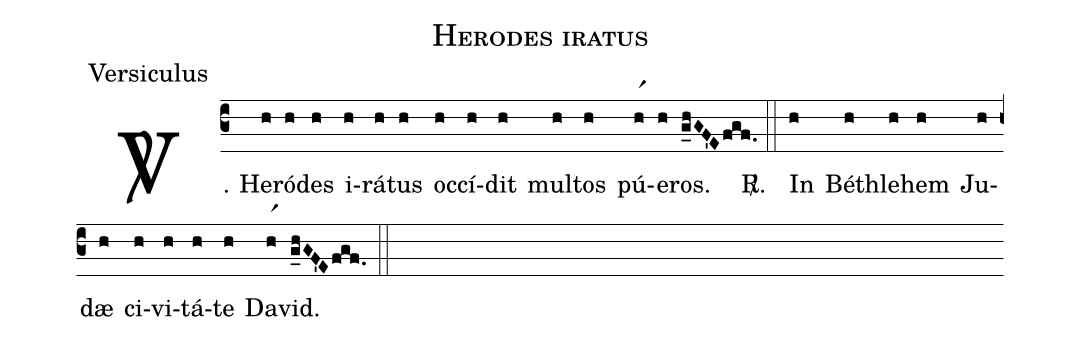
name:Herodes iratus;
office-part:Versiculus;
%%
(c3)
<sp>V/</sp>. He(h)ró(h)des(h) i(h)rá(h)tus(h) oc(h)cí(h)dit(h) mul(h)tos(h)
pú(hr1)e(h)ros.(g_hGF'Efgf.) <sp>R/</sp>.(::)
In(h) Béth(h)le(h)hem(h) Ju(h)dæ(h) ci(h)vi(h)tá(h)te(h) Da(hr1)vid.(g_hGF'Efgf.) (::)
